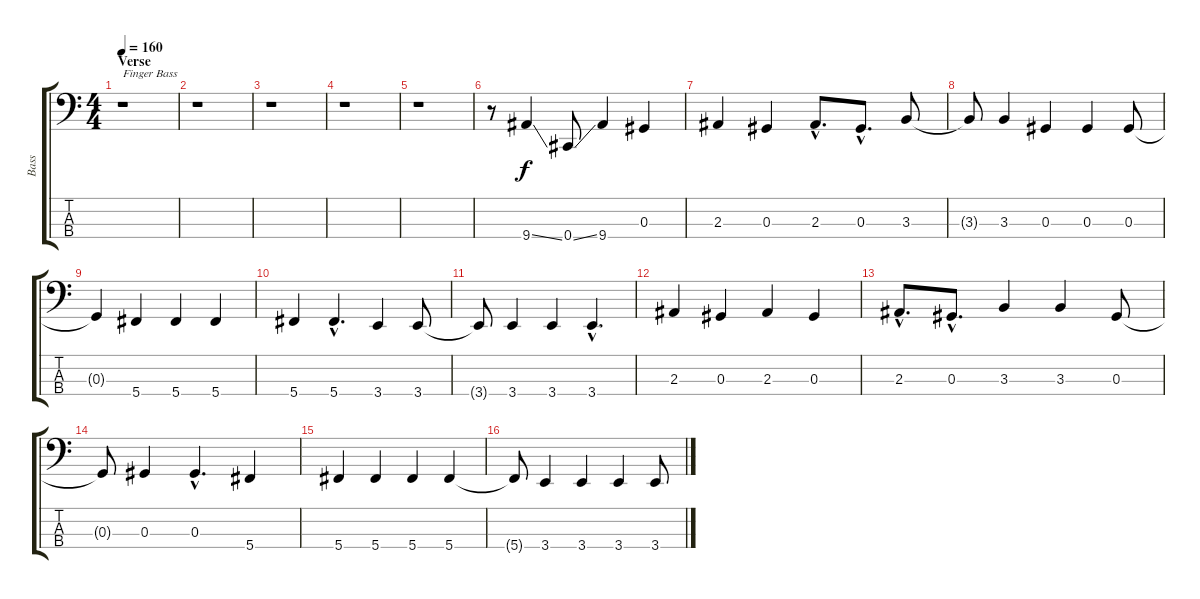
\track ("Bass" "Bass") {instrument slapbass1}
\staff {score tabs}
\tuning (Gb2 Db2 Ab1 Db1) {hide}
\ts (4 4)
\section ("" "Verse")
\tempo 160
\clef f4
\ks c
r.1{txt "Finger Bass" dy f instrument electricbassfinger} |
r.1 |
r.1 |
r.1 |
r.1 |
r.8 9.4{ss}.4 0.4{ss}.8 9.4.4 0.3.4 |
2.3.4 0.3.4 2.3{hac}.8{d} 0.3{hac}.8{d} 3.3.8 |
3.3{t}.8 3.3.4 0.3.4 0.3.4 0.3.8 |
0.3{t}.4 5.4.4 5.4.4 5.4.4 |
5.4.4 5.4{hac}.4{d} 3.4.4 3.4.8 |
3.4{t}.8 3.4.4 3.4.4 3.4{hac}.4{d} |
2.3.4 0.3.4 2.3.4 0.3.4 |
2.3{hac}.8{d} 0.3{hac}.8{d} 3.3.4 3.3.4 0.3.8 |
0.3{t}.8 0.3.4 0.3{hac}.4{d} 5.4.4 |
5.4.4 5.4.4 5.4.4 5.4.4 |
5.4{t}.8 3.4.4 3.4.4 3.4.4 3.4.8
